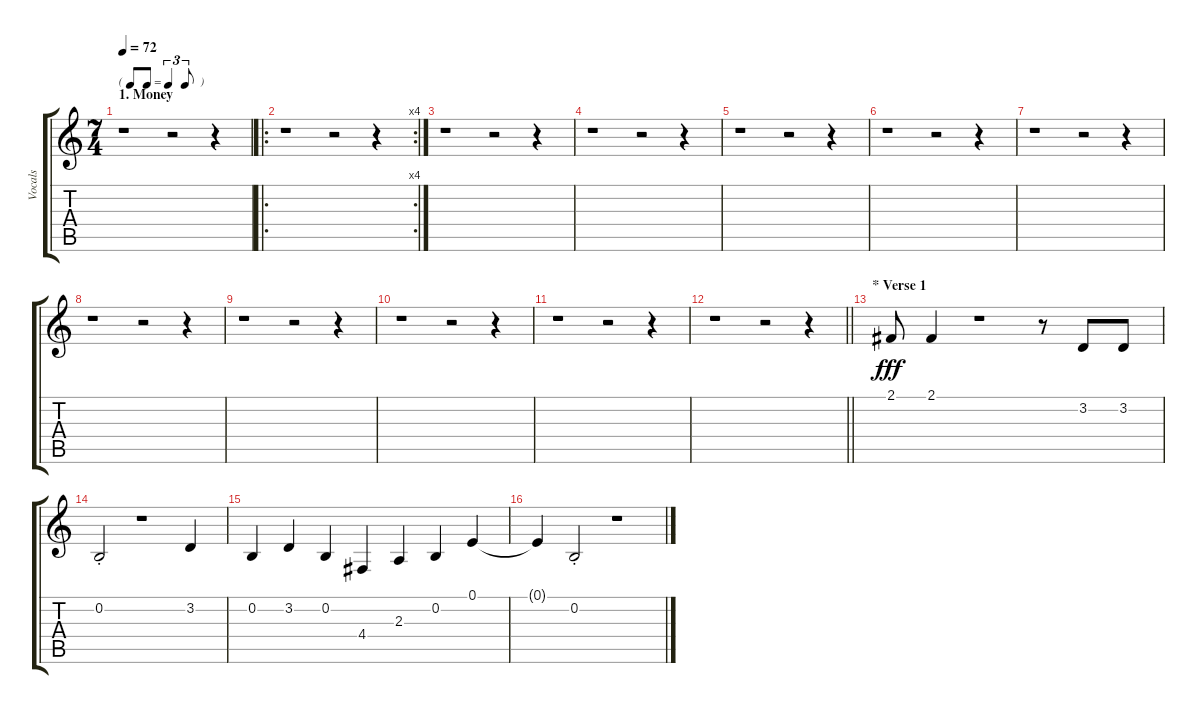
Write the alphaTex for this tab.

\track ("Vocals" "Vocals") {instrument lead2sawtooth}
\staff {score tabs}
\tuning (E4 B3 G3 D3 A2 E2) {hide}
\ts (7 4)
\tf triplet8th
\section ("" "1. Money")
\tempo 72
\tempo 120
\tempo 72
\clef g2
\ks c
r.1{dy fff instrument lead2sawtooth} r.2 r.4 |
\ro
\rc 4
r.1 r.2 r.4 |
r.1 r.2 r.4 |
r.1 r.2 r.4 |
r.1 r.2 r.4 |
r.1 r.2 r.4 |
r.1 r.2 r.4 |
r.1 r.2 r.4 |
r.1 r.2 r.4 |
r.1 r.2 r.4 |
r.1 r.2 r.4 |
\barLineRight lightlight
r.1 r.2 r.4 |
\section ("" "* Verse 1")
2.1.8{volume 11 instrument lead2sawtooth} 2.1.4 r.1 r.8 3.2.8 3.2.8 |
0.2{st}.2 r.1 3.2.4 |
0.2.4 3.2.4 0.2.4 4.4.4 2.3.4 0.2.4 0.1.4 |
0.1{t}.4 0.2{st}.2 r.1
